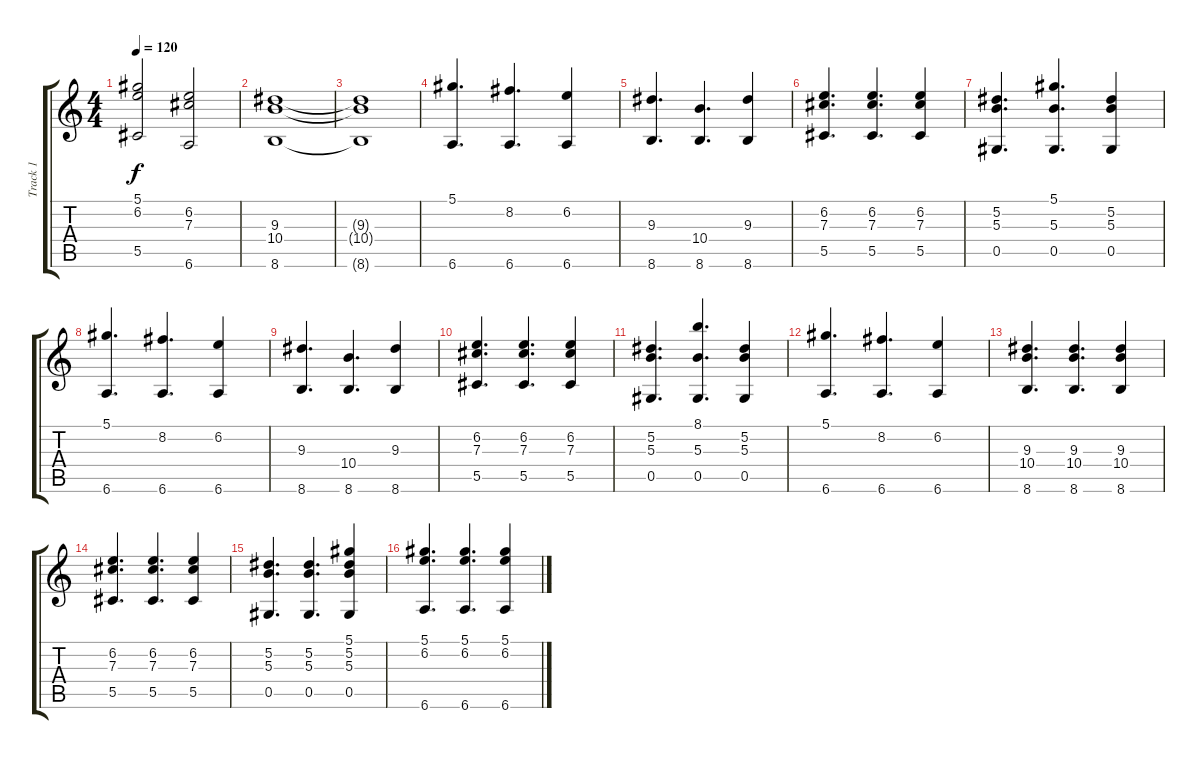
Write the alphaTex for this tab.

\track ("Track 1" "Track 1") {instrument acousticguitarsteel}
\staff {score tabs}
\tuning (Eb4 Bb3 Gb3 Db3 Ab2 Eb2) {hide}
\ts (4 4)
\tempo 120
\clef g2
\ks c
(5.1 6.2 5.5).2{dy f} (6.2 7.3 6.6).2 |
(9.3 10.4 8.6).1 |
(9.3{t} 10.4{t} 8.6{t}).1 |
(5.1 6.6).4{d} (8.2 6.6).4{d} (6.2 6.6).4 |
(9.3 8.6).4{d} (10.4 8.6).4{d} (9.3 8.6).4 |
(6.2 7.3 5.5).4{d} (6.2 7.3 5.5).4{d} (6.2 7.3 5.5).4 |
(5.2 5.3 0.5).4{d} (5.1 5.3 0.5).4{d} (5.2 5.3 0.5).4 |
(5.1 6.6).4{d} (8.2 6.6).4{d} (6.2 6.6).4 |
(9.3 8.6).4{d} (10.4 8.6).4{d} (9.3 8.6).4 |
(6.2 7.3 5.5).4{d} (6.2 7.3 5.5).4{d} (6.2 7.3 5.5).4 |
(5.2 5.3 0.5).4{d} (8.1 5.3 0.5).4{d} (5.2 5.3 0.5).4 |
(5.1 6.6).4{d} (8.2 6.6).4{d} (6.2 6.6).4 |
(9.3 10.4 8.6).4{d} (9.3 10.4 8.6).4{d} (9.3 10.4 8.6).4 |
(6.2 7.3 5.5).4{d} (6.2 7.3 5.5).4{d} (6.2 7.3 5.5).4 |
(5.2 5.3 0.5).4{d} (5.2 5.3 0.5).4{d} (5.1 5.2 5.3 0.5).4 |
(5.1 6.2 6.6).4{d} (5.1 6.2 6.6).4{d} (5.1 6.2 6.6).4
